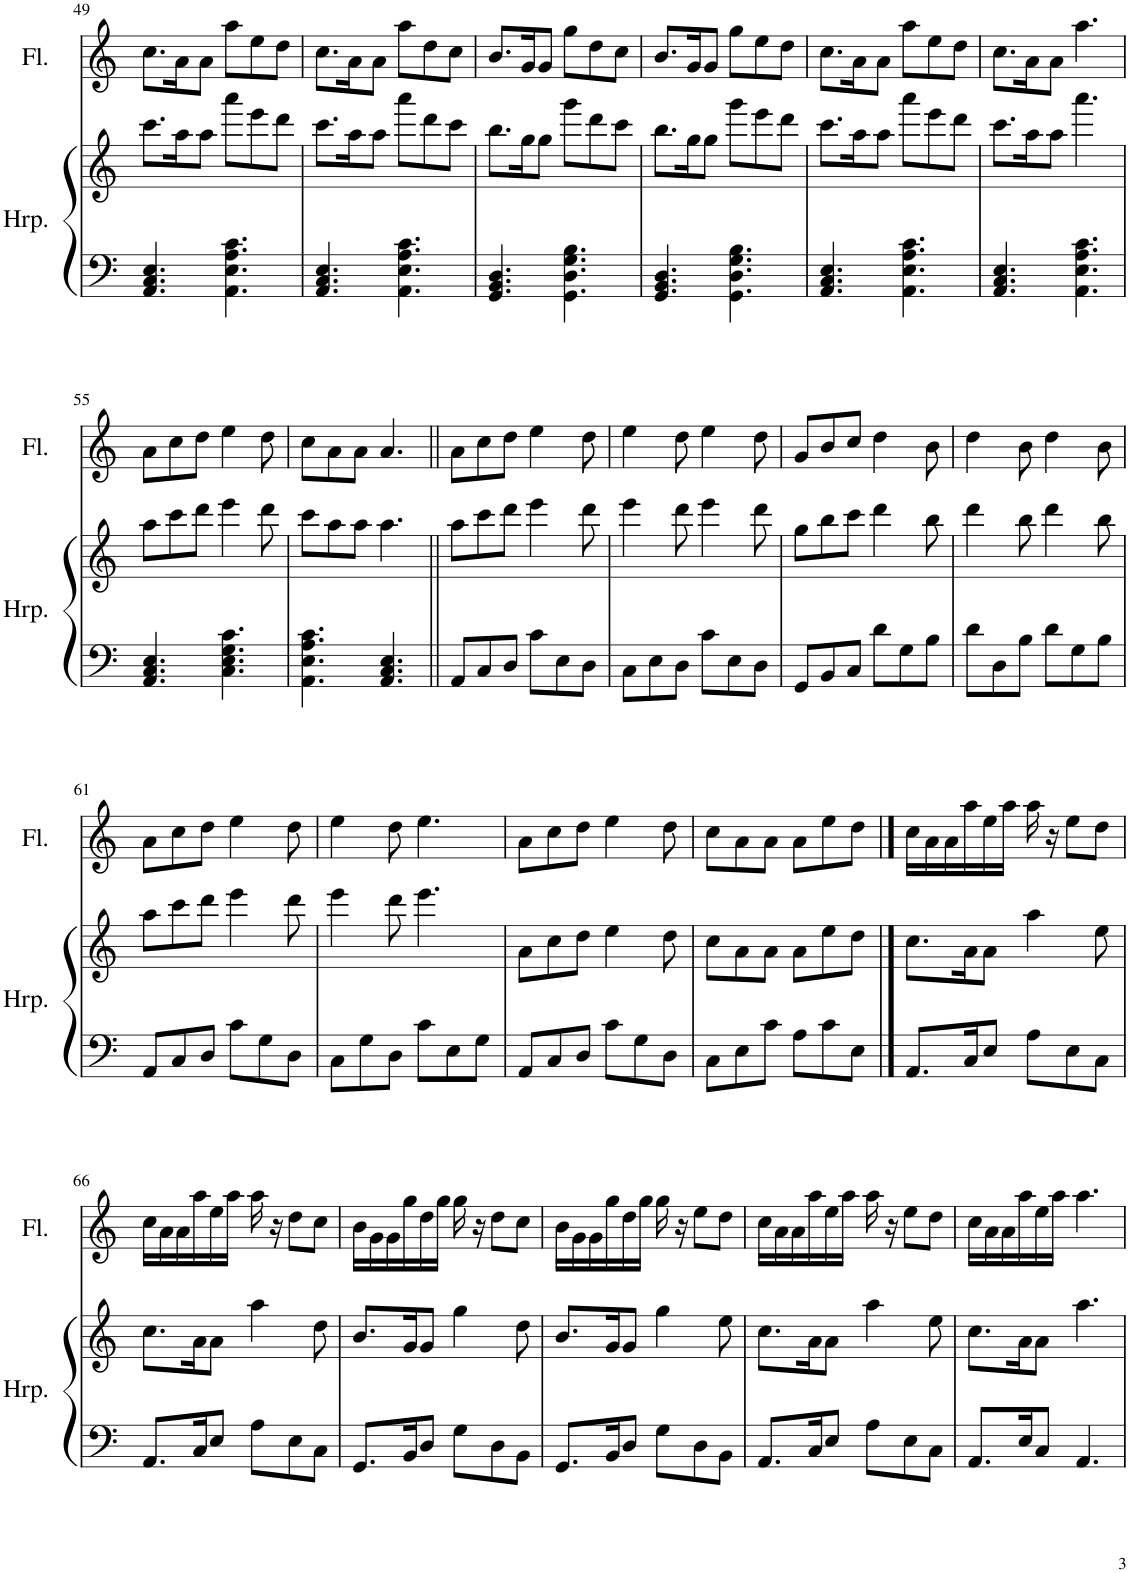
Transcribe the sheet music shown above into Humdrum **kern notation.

**kern	**kern	**kern
*part2	*part2	*part1
*staff3	*staff2	*staff1
*I"Harpe	*	*I"Flûte
*I'Hrp.	*	*I'Fl.
!!LO:PB:g=z
*clefF4	*clefG2	*clefG2
*k[]	*k[]	*k[]
*M6/8	*M6/8	*M6/8
=49	=49	=49
4.AA/ 4.C/ 4.E/	8.ccc\L	8.cc\L
.	16aa\K	16a\K
.	8aa\J	8a\J
4.AA\ 4.E\ 4.A\ 4.c\	8aaa\L	8aa\L
.	8eee\	8ee\
.	8ddd\J	8dd\J
=50	=50	=50
4.AA/ 4.C/ 4.E/	8.ccc\L	8.cc\L
.	16aa\K	16a\K
.	8aa\J	8a\J
4.AA\ 4.E\ 4.A\ 4.c\	8aaa\L	8aa\L
.	8ddd\	8dd\
.	8ccc\J	8cc\J
=51	=51	=51
4.GG/ 4.BB/ 4.D/	8.bb\L	8.b/L
.	16gg\K	16g/K
.	8gg\J	8g/J
4.GG\ 4.D\ 4.G\ 4.B\	8ggg\L	8gg\L
.	8ddd\	8dd\
.	8ccc\J	8cc\J
=52	=52	=52
4.GG/ 4.BB/ 4.D/	8.bb\L	8.b/L
.	16gg\K	16g/K
.	8gg\J	8g/J
4.GG\ 4.D\ 4.G\ 4.B\	8ggg\L	8gg\L
.	8eee\	8ee\
.	8ddd\J	8dd\J
=53	=53	=53
4.AA/ 4.C/ 4.E/	8.ccc\L	8.cc\L
.	16aa\K	16a\K
.	8aa\J	8a\J
4.AA\ 4.E\ 4.A\ 4.c\	8aaa\L	8aa\L
.	8eee\	8ee\
.	8ddd\J	8dd\J
=54	=54	=54
4.AA/ 4.C/ 4.E/	8.ccc\L	8.cc\L
.	16aa\K	16a\K
.	8aa\J	8a\J
4.AA\ 4.E\ 4.A\ 4.c\	4.aaa\	4.aa\
!!LO:LB:g=z
=55	=55	=55
4.AA/ 4.C/ 4.E/	8aa\L	8a\L
.	8ccc\	8cc\
.	8ddd\J	8dd\J
4.C\ 4.E\ 4.G\ 4.c\	4eee\	4ee\
.	8ddd\	8dd\
=56	=56	=56
4.AA\ 4.E\ 4.A\ 4.c\	8ccc\L	8cc\L
.	8aa\	8a\
.	8aa\J	8a\J
4.AA/ 4.C/ 4.E/	4.aa\	4.a/
=57||	=57||	=57||
8AA/L	8aa\L	8a\L
8C/	8ccc\	8cc\
8D/J	8ddd\J	8dd\J
8c\L	4eee\	4ee\
8E\	.	.
8D\J	8ddd\	8dd\
=58	=58	=58
8C\L	4eee\	4ee\
8E\	.	.
8D\J	8ddd\	8dd\
8c\L	4eee\	4ee\
8E\	.	.
8D\J	8ddd\	8dd\
=59	=59	=59
8GG/L	8gg\L	8g/L
8BB/	8bb\	8b/
8C/J	8ccc\J	8cc/J
8d\L	4ddd\	4dd\
8G\	.	.
8B\J	8bb\	8b\
=60	=60	=60
8d\L	4ddd\	4dd\
8D\	.	.
8B\J	8bb\	8b\
8d\L	4ddd\	4dd\
8G\	.	.
8B\J	8bb\	8b\
!!LO:LB:g=z
=61	=61	=61
8AA/L	8aa\L	8a\L
8C/	8ccc\	8cc\
8D/J	8ddd\J	8dd\J
8c\L	4eee\	4ee\
8G\	.	.
8D\J	8ddd\	8dd\
=62	=62	=62
8C\L	4eee\	4ee\
8G\	.	.
8D\J	8ddd\	8dd\
8c\L	4.eee\	4.ee\
8E\	.	.
8G\J	.	.
=63	=63	=63
8AA/L	8a\L	8a\L
8C/	8cc\	8cc\
8D/J	8dd\J	8dd\J
8c\L	4ee\	4ee\
8G\	.	.
8D\J	8dd\	8dd\
=64	=64	=64
8C\L	8cc\L	8cc\L
8E\	8a\	8a\
8c\J	8a\J	8a\J
8A\L	8a\L	8a\L
8c\	8ee\	8ee\
8E\J	8dd\J	8dd\J
==65	==65	==65
8.AA/L	8.cc\L	16cc\LL
.	.	16a\
.	.	16a\
16C/K	16a\K	16aa\
8E/J	8a\J	16ee\
.	.	16aa\JJ
8A\L	4aa\	16aa\
.	.	16r
8E\	.	8ee\L
8C\J	8ee\	8dd\J
!!LO:LB:g=z
=66	=66	=66
8.AA/L	8.cc\L	16cc\LL
.	.	16a\
.	.	16a\
16C/K	16a\K	16aa\
8E/J	8a\J	16ee\
.	.	16aa\JJ
8A\L	4aa\	16aa\
.	.	16r
8E\	.	8dd\L
8C\J	8dd\	8cc\J
=67	=67	=67
8.GG/L	8.b/L	16b\LL
.	.	16g\
.	.	16g\
16BB/K	16g/K	16gg\
8D/J	8g/J	16dd\
.	.	16gg\JJ
8G\L	4gg\	16gg\
.	.	16r
8D\	.	8dd\L
8BB\J	8dd\	8cc\J
=68	=68	=68
8.GG/L	8.b/L	16b\LL
.	.	16g\
.	.	16g\
16BB/K	16g/K	16gg\
8D/J	8g/J	16dd\
.	.	16gg\JJ
8G\L	4gg\	16gg\
.	.	16r
8D\	.	8ee\L
8BB\J	8ee\	8dd\J
=69	=69	=69
8.AA/L	8.cc\L	16cc\LL
.	.	16a\
.	.	16a\
16C/K	16a\K	16aa\
8E/J	8a\J	16ee\
.	.	16aa\JJ
8A\L	4aa\	16aa\
.	.	16r
8E\	.	8ee\L
8C\J	8ee\	8dd\J
=70	=70	=70
8.AA/L	8.cc\L	16cc\LL
.	.	16a\
.	.	16a\
16E/K	16a\K	16aa\
8C/J	8a\J	16ee\
.	.	16aa\JJ
4.AA/	4.aa\	4.aa\
=	=	=
*-	*-	*-
